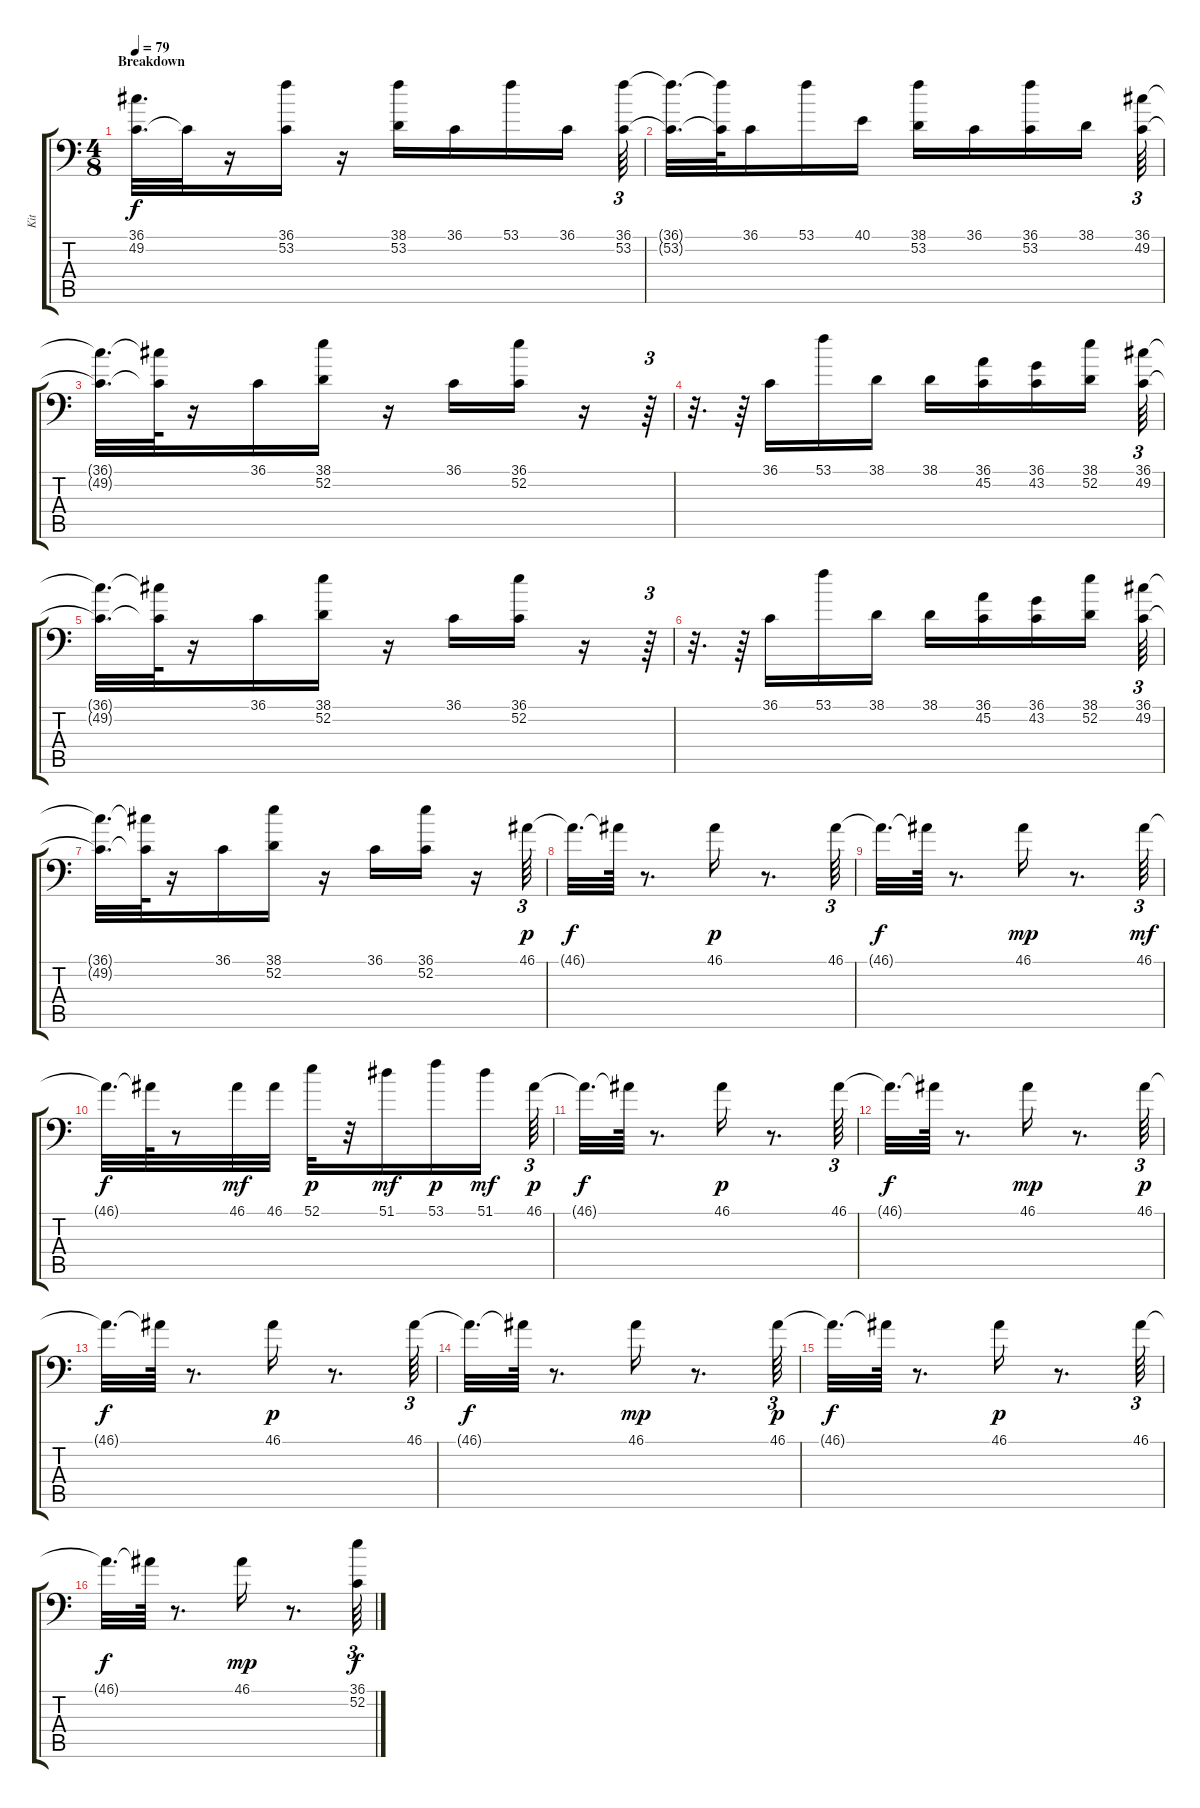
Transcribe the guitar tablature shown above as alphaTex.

\track ("Kit" "Kit") {instrument acousticgrandpiano}
\staff {score tabs}
\tuning (C-1 C-1 C-1 C-1 C-1 C-1) {hide}
\ts (4 8)
\section ("" "Breakdown")
\tempo 79
\clef f4
\ks c
(36.1{t} 49.2{t}).32{d dy f} 36.1{t}.32 r.16 (36.1 53.2).16 r.16 (38.1 53.2).16 36.1.16 53.1.16 36.1.16 (36.1 53.2).64{tu (3 2)} |
(36.1{t} 53.2{t}).32{d} (36.1{t} 53.2{t}).64 36.1.16 53.1.16 40.1.16 (38.1 53.2).16 36.1.16 (36.1 53.2).16 38.1.16 (36.1 49.2).64{tu (3 2)} |
(36.1{t} 49.2{t}).32{d} (36.1{t} 49.2{t}).64 r.16 36.1.16 (38.1 52.2).16 r.16 36.1.16 (36.1 52.2).16 r.16 r.64{tu (3 2)} |
r.32{d} r.64 36.1.16 53.1.16 38.1.16 38.1.16 (36.1 45.2).16 (36.1 43.2).16 (38.1 52.2).16 (36.1 49.2).64{tu (3 2)} |
(36.1{t} 49.2{t}).32{d} (36.1{t} 49.2{t}).64 r.16 36.1.16 (38.1 52.2).16 r.16 36.1.16 (36.1 52.2).16 r.16 r.64{tu (3 2)} |
r.32{d} r.64 36.1.16 53.1.16 38.1.16 38.1.16 (36.1 45.2).16 (36.1 43.2).16 (38.1 52.2).16 (36.1 49.2).64{tu (3 2)} |
(36.1{t} 49.2{t}).32{d} (36.1{t} 49.2{t}).64 r.16 36.1.16 (38.1 52.2).16 r.16 36.1.16 (36.1 52.2).16 r.16 46.1.64{tu (3 2) dy p} |
46.1{t}.32{d dy f} 46.1{t}.64 r.8{d} 46.1.16{dy p} r.8{d} 46.1.64{tu (3 2)} |
46.1{t}.32{d dy f} 46.1{t}.64 r.8{d} 46.1.16{dy mp} r.8{d} 46.1.64{tu (3 2) dy mf} |
46.1{t}.32{d dy f} 46.1{t}.64 r.8 46.1.32{dy mf} 46.1.32 52.1.32{dy p} r.32 51.1.16{dy mf} 53.1.16{dy p} 51.1.16{dy mf} 46.1.64{tu (3 2) dy p} |
46.1{t}.32{d dy f} 46.1{t}.64 r.8{d} 46.1.16{dy p} r.8{d} 46.1.64{tu (3 2)} |
46.1{t}.32{d dy f} 46.1{t}.64 r.8{d} 46.1.16{dy mp} r.8{d} 46.1.64{tu (3 2) dy p} |
46.1{t}.32{d dy f} 46.1{t}.64 r.8{d} 46.1.16{dy p} r.8{d} 46.1.64{tu (3 2)} |
46.1{t}.32{d dy f} 46.1{t}.64 r.8{d} 46.1.16{dy mp} r.8{d} 46.1.64{tu (3 2) dy p} |
46.1{t}.32{d dy f} 46.1{t}.64 r.8{d} 46.1.16{dy p} r.8{d} 46.1.64{tu (3 2)} |
46.1{t}.32{d dy f} 46.1{t}.64 r.8{d} 46.1.16{dy mp} r.8{d} (36.1 52.2).64{tu (3 2) dy f}
